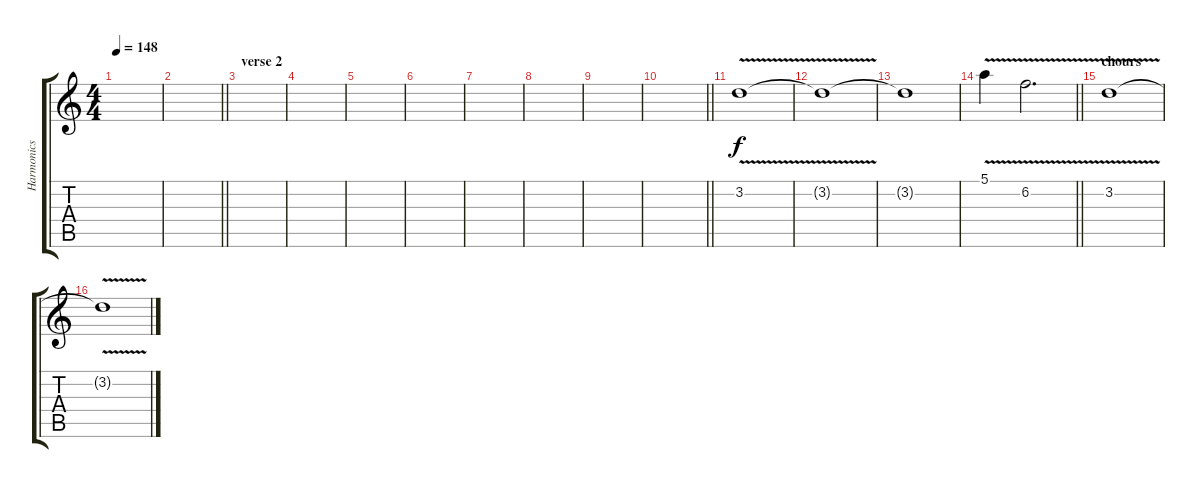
\track ("Harmonics" "Harmonics") {instrument guitarharmonics}
\staff {score tabs}
\tuning (E4 B3 G3 D3 A2 E2) {hide}
\ts (4 4)
\tempo 148
\clef g2
\ks c
|
\barLineRight lightlight
|
\section ("" "verse 2")
|
|
|
|
|
|
|
\barLineRight lightlight
|
3.2{v}.1 |
3.2{t}.1 |
3.2{t}.1 |
\barLineRight lightlight
5.1{v}.4 6.2{v}.2{d} |
\section ("" "chours")
3.2{v}.1 |
3.2{t}.1
